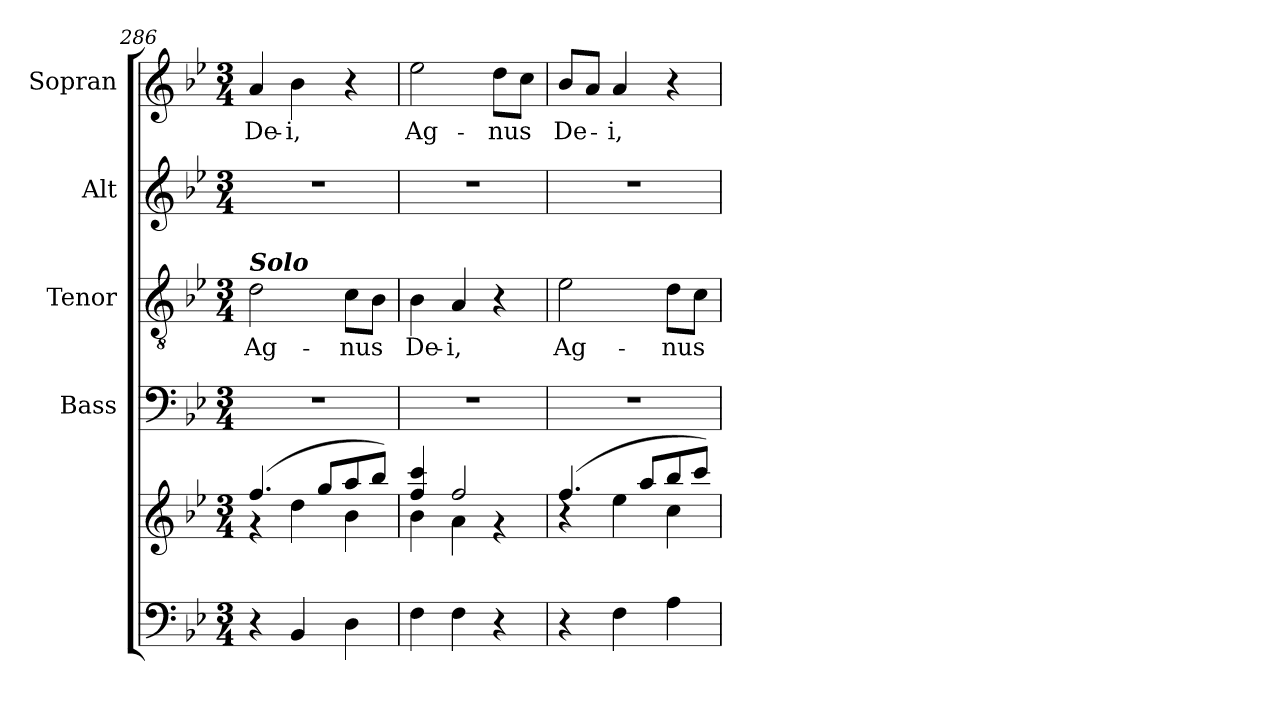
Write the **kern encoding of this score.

**kern	**kern	**kern	**kern	**text	**kern	**kern	**text
*part5	*part5	*part4	*part3	*part3	*part2	*part1	*part1
*staff6	*staff5	*staff4	*staff3	*staff3	*staff2	*staff1	*staff1
*	*	*I"Bass	*I"Tenor	*	*I"Alt	*I"Sopran	*
*	*	*I'B.	*I'T.	*	*I'A.	*I'S.	*
*clefF4	*clefG2	*clefF4	*clefGv2	*	*clefG2	*clefG2	*
*k[b-e-]	*k[b-e-]	*k[b-e-]	*k[b-e-]	*	*k[b-e-]	*k[b-e-]	*
*B-:	*B-:	*B-:	*B-:	*	*B-:	*B-:	*
*M3/4	*M3/4	*M3/4	*M3/4	*	*M3/4	*M3/4	*
=286	=286	=286	=286	=286	=286	=286	=286
*	*^	*	*	*	*	*	*
!	!	!	!	!LO:TX:a:Bi:t=Solo	!	!	!	!
!	!	!	!	!	!LO:LY:b	!	!	!LO:LY:b
4r	(4.ff/	4rg	2.r	2d\	Ag-	2.r	4a/	De-
!	!	!	!	!	!	!	!	!LO:LY:b
4BB-/	.	4dd\	.	.	.	.	4b-\	-i,
.	8gg/L	.	.	.	.	.	.	.
!	!	!	!	!	!LO:LY:b	!	!	!
4D\	8aa/	4b-\	.	8c\L	-nus	.	4r	.
.	8bb-/J)	.	.	8B-\J	.	.	.	.
=287	=287	=287	=287	=287	=287	=287	=287	=287
!	!	!	!	!	!LO:LY:b	!	!	!LO:LY:b
4F\	4ff/ 4ccc/	4b-\	2.r	4B-\	De-	2.r	2ee-\	Ag-
!	!	!	!	!	!LO:LY:b	!	!	!
4F\	2ff/	4a\	.	4A/	-i,	.	.	.
!	!	!	!	!	!	!	!	!LO:LY:b
4r	.	4r	.	4r	.	.	8dd\L	-nus
.	.	.	.	.	.	.	8cc\J	.
=288	=288	=288	=288	=288	=288	=288	=288	=288
!	!	!	!	!	!LO:LY:b	!	!	!LO:LY:b
4r	(4.ff/	4ra	2.r	2e-\	Ag-	2.r	8b-/L	De-
.	.	.	.	.	.	.	8a/J	.
!	!	!	!	!	!	!	!	!LO:LY:b
4F\	.	4ee-\	.	.	.	.	4a/	-i,
.	8aa/L	.	.	.	.	.	.	.
!	!	!	!	!	!LO:LY:b	!	!	!
4A\	8bb-/	4cc\	.	8d\L	-nus	.	4r	.
.	8ccc/J)	.	.	8c\J	.	.	.	.
*	*v	*v	*	*	*	*	*	*
=	=	=	=	=	=	=	=
*-	*-	*-	*-	*-	*-	*-	*-
